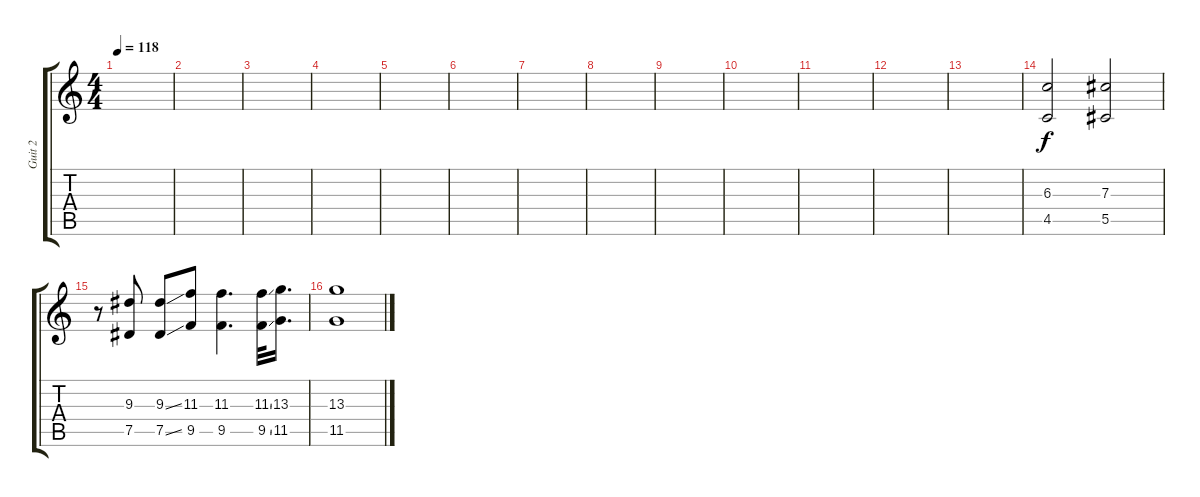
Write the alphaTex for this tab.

\track ("Guit 2" "Guit 2") {instrument distortionguitar}
\staff {score tabs}
\tuning (Eb4 Bb3 Gb3 Db3 Ab2 Eb2) {hide}
\ts (4 4)
\tempo 118
\clef g2
\ks c
|
|
|
|
|
|
|
|
|
|
|
|
|
(6.3 4.5).2{balance 8 instrument distortionguitar} (7.3 5.5).2 |
r.8 (9.3 7.5).8 (9.3{ss} 7.5{ss}).8 (11.3 9.5).8 (11.3 9.5).4{d} (11.3{ss} 9.5{ss}).32 (13.3 11.5).16{d} |
(13.3 11.5).1
